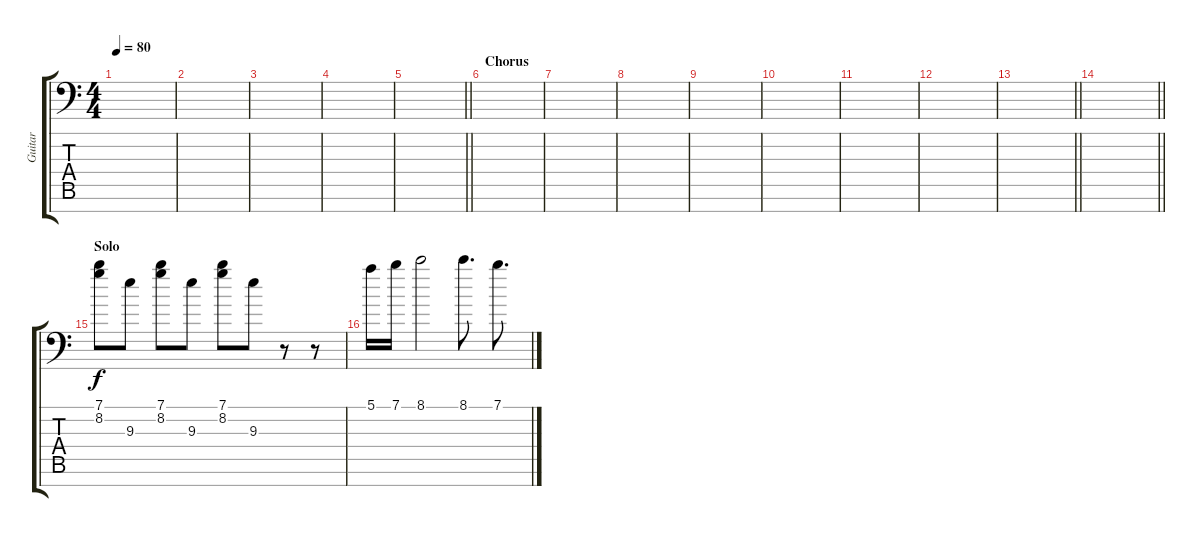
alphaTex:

\track ("Guitar" "Guitar") {instrument acousticguitarsteel}
\staff {score tabs}
\tuning (E4 B3 G3 D3 A2 E2 C-1) {hide}
\ts (4 4)
\tempo 80
\clef f4
\ks c
|
|
|
|
\barLineRight lightlight
|
\section ("" "Chorus")
|
|
|
|
|
|
|
\barLineRight lightlight
|
\barLineRight lightlight
|
\section ("" "Solo")
(7.1 8.2).8 9.3.8 (7.1 8.2).8 9.3.8 (7.1 8.2).8 9.3.8 r.8 r.8 |
5.1.16 7.1.16 8.1.2 8.1.8{d} 7.1.8{d}
